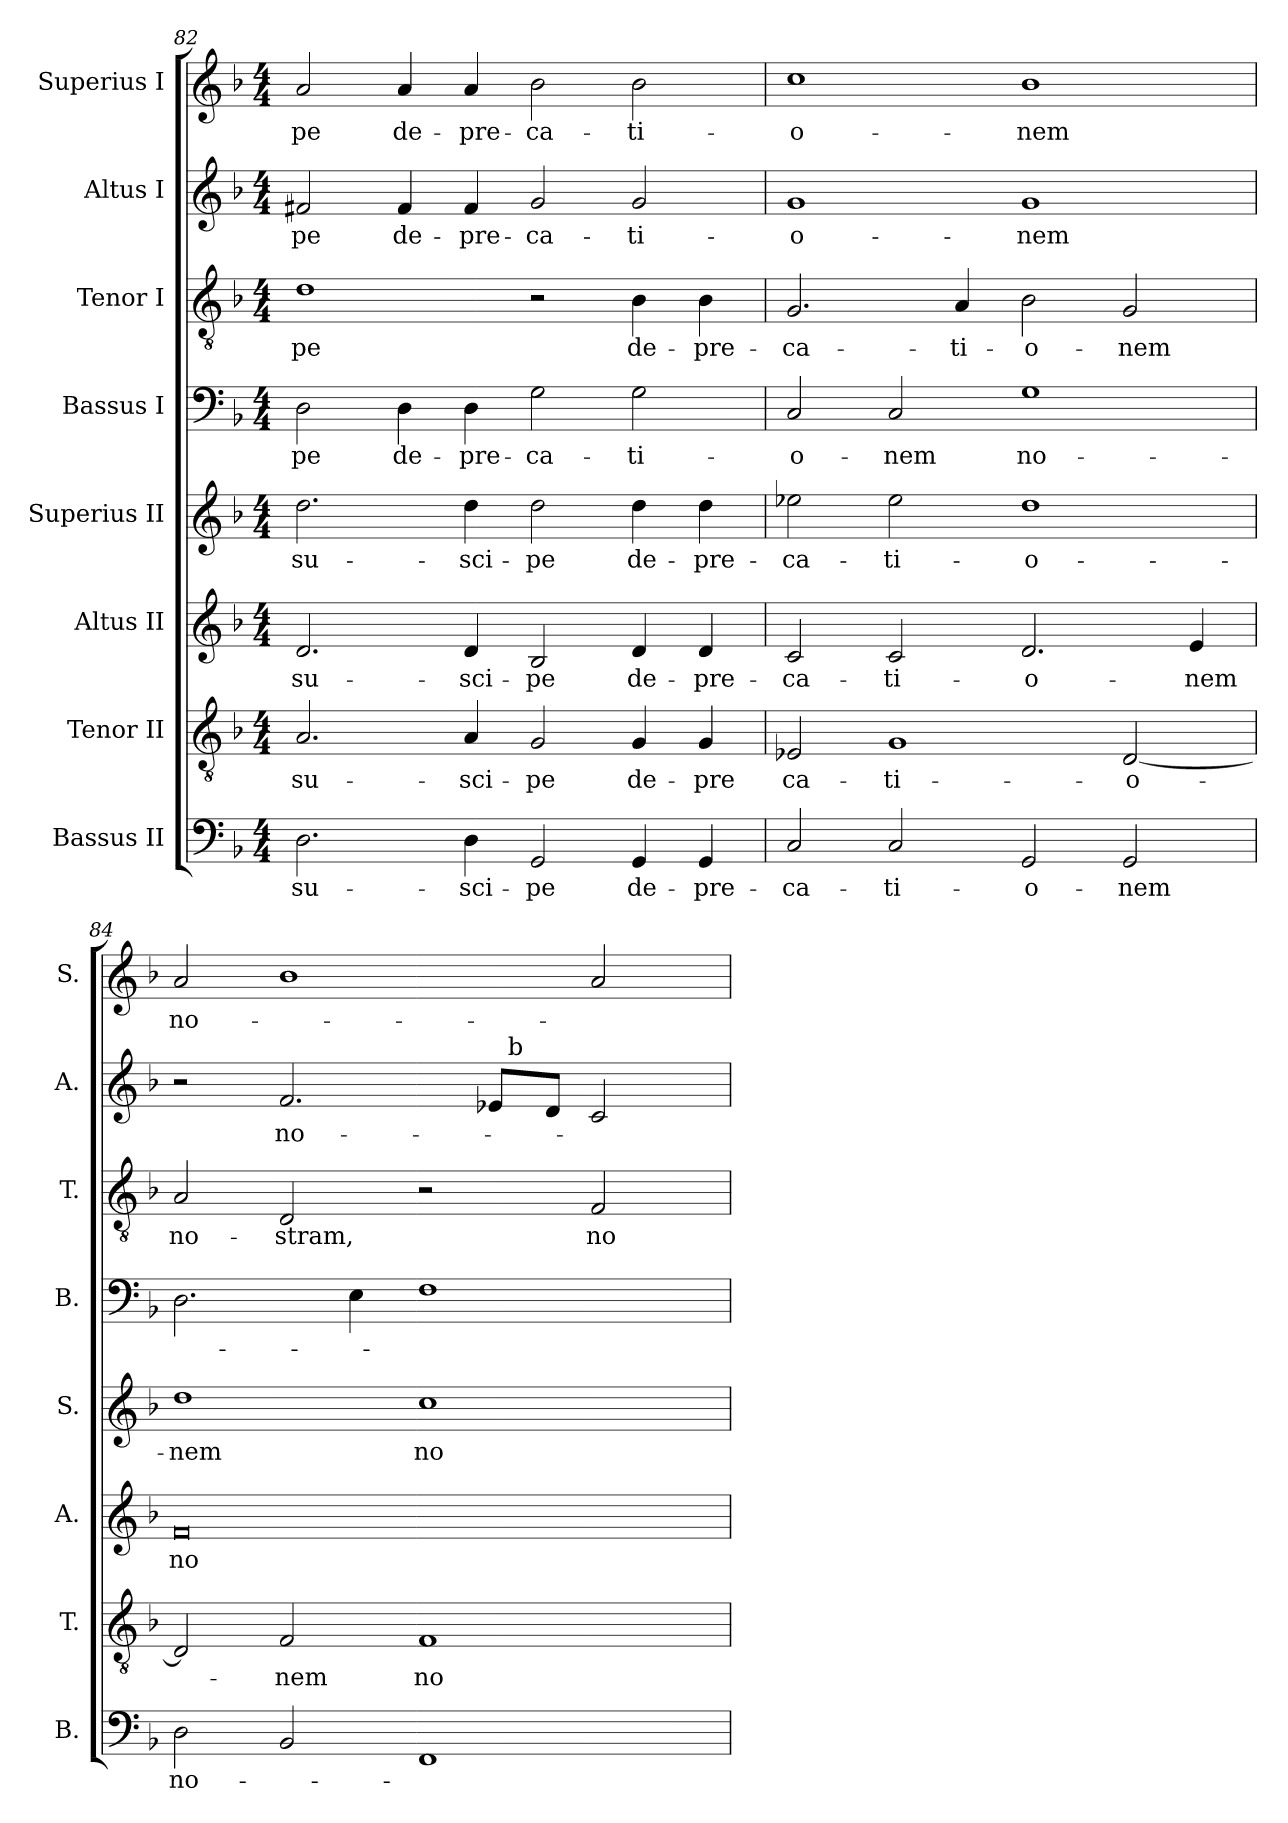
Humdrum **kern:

**kern	**text	**kern	**text	**kern	**text	**kern	**text	**kern	**text	**kern	**text	**kern	**text	**kern	**text
*part8	*part8	*part7	*part7	*part6	*part6	*part5	*part5	*part4	*part4	*part3	*part3	*part2	*part2	*part1	*part1
*staff8	*staff8	*staff7	*staff7	*staff6	*staff6	*staff5	*staff5	*staff4	*staff4	*staff3	*staff3	*staff2	*staff2	*staff1	*staff1
*I"Bassus II	*	*I"Tenor II	*	*I"Altus II	*	*I"Superius II	*	*I"Bassus I	*	*I"Tenor I	*	*I"Altus I	*	*I"Superius I	*
*I'B.	*	*I'T.	*	*I'A.	*	*I'S.	*	*I'B.	*	*I'T.	*	*I'A.	*	*I'S.	*
!!LO:PB:g=z
*clefF4	*	*clefGv2	*	*clefG2	*	*clefG2	*	*clefF4	*	*clefGv2	*	*clefG2	*	*clefG2	*
*	*	*ITrd7c12	*	*	*	*	*	*	*	*ITrd7c12	*	*	*	*	*
*k[b-]	*	*k[b-]	*	*k[b-]	*	*k[b-]	*	*k[b-]	*	*k[b-]	*	*k[b-]	*	*k[b-]	*
*d:	*	*d:	*	*d:	*	*d:	*	*d:	*	*d:	*	*d:	*	*d:	*
*M4/4	*	*M4/4	*	*M4/4	*	*M4/4	*	*M4/4	*	*M4/4	*	*M4/4	*	*M4/4	*
=82	=82	=82	=82	=82	=82	=82	=82	=82	=82	=82	=82	=82	=82	=82	=82
!	!LO:LY:b	!	!LO:LY:b	!	!LO:LY:b	!	!LO:LY:b	!	!LO:LY:b	!	!LO:LY:b	!	!LO:LY:b	!	!LO:LY:b
2.D\	su-	2.AA/	su-	2.d/	su-	2.dd\	su-	2D\	-pe	1D	-pe	2f#X/	-pe	2a/	-pe
!	!	!	!	!	!	!	!	!	!LO:LY:b	!	!	!	!LO:LY:b	!	!LO:LY:b
.	.	.	.	.	.	.	.	4D\	de-	.	.	4f#/	de-	4a/	de-
!	!LO:LY:b	!	!LO:LY:b	!	!LO:LY:b	!	!LO:LY:b	!	!LO:LY:b	!	!	!	!LO:LY:b	!	!LO:LY:b
4D\	-sci-	4AA/	-sci-	4d/	-sci-	4dd\	-sci-	4D\	-pre-	.	.	4f#/	-pre-	4a/	-pre-
!	!LO:LY:b	!	!LO:LY:b	!	!LO:LY:b	!	!LO:LY:b	!	!LO:LY:b	!	!	!	!LO:LY:b	!	!LO:LY:b
2GG/	-pe	2GG/	-pe	2B-/	-pe	2dd\	-pe	2G\	-ca-	2r	.	2g/	-ca-	2b-\	-ca-
!	!LO:LY:b	!	!LO:LY:b	!	!LO:LY:b	!	!LO:LY:b	!	!LO:LY:b	!	!LO:LY:b	!	!LO:LY:b	!	!LO:LY:b
4GG/	de-	4GG/	de-	4d/	de-	4dd\	de-	2G\	-ti-	4BB-\	de-	2g/	-ti-	2b-\	-ti-
!	!LO:LY:b	!	!LO:LY:b	!	!LO:LY:b	!	!LO:LY:b	!	!	!	!LO:LY:b	!	!	!	!
4GG/	-pre-	4GG/	-pre	4d/	-pre-	4dd\	-pre-	.	.	4BB-\	-pre-	.	.	.	.
=83	=83	=83	=83	=83	=83	=83	=83	=83	=83	=83	=83	=83	=83	=83	=83
!	!LO:LY:b	!	!LO:LY:b	!	!LO:LY:b	!	!LO:LY:b	!	!LO:LY:b	!	!LO:LY:b	!	!LO:LY:b	!	!LO:LY:b
2C/	-ca-	2EE-X/	ca-	2c/	-ca-	2ee-X\	-ca-	2C/	-o-	2.GG/	-ca-	1g	-o-	1cc	-o-
!	!LO:LY:b	!	!LO:LY:b	!	!LO:LY:b	!	!LO:LY:b	!	!LO:LY:b	!	!	!	!	!	!
2C/	-ti-	1GG	-ti-	2c/	-ti-	2ee-\	-ti-	2C/	-nem	.	.	.	.	.	.
!	!	!	!	!	!	!	!	!	!	!	!LO:LY:b	!	!	!	!
.	.	.	.	.	.	.	.	.	.	4AA/	-ti-	.	.	.	.
!	!LO:LY:b	!	!	!	!LO:LY:b	!	!LO:LY:b	!	!LO:LY:b	!	!LO:LY:b	!	!LO:LY:b	!	!LO:LY:b
2GG/	-o-	.	.	2.d/	-o-	1dd	-o-	1G	no-	2BB-\	-o-	1g	-nem	1b-	-nem
!	!LO:LY:b	!	!LO:LY:b	!	!	!	!	!	!	!	!LO:LY:b	!	!	!	!
2GG/	-nem	[<2DD/	-o-	.	.	.	.	.	.	2GG/	-nem	.	.	.	.
!	!	!	!	!	!LO:LY:b	!	!	!	!	!	!	!	!	!	!
.	.	.	.	4e/	-nem	.	.	.	.	.	.	.	.	.	.
=84	=84	=84	=84	=84	=84	=84	=84	=84	=84	=84	=84	=84	=84	=84	=84
!	!LO:LY:b	!	!	!	!LO:LY:b	!	!LO:LY:b	!	!	!	!LO:LY:b	!	!	!	!LO:LY:b
*	*	*	*	*	*	*	*	*	*	*	*	*^	*	*	*
2D\	no-	2DD/]	.	0f	no-	1dd	-nem	2.D\	.	2AA/	no-	2r	1ryy	.	2a/	no-
!	!	!	!LO:LY:b	!	!	!	!	!	!	!	!LO:LY:b	!	!	!LO:LY:b	!	!
2BB-/	.	2FF/	-nem	.	.	.	.	.	.	2DD/	-stram,	2.f/	.	no-	1b-	.
.	.	.	.	.	.	.	.	4E\	.	.	.	.	.	.	.	.
!	!	!	!LO:LY:b	!	!	!	!LO:LY:b	!	!	!	!	!	!	!	!	!
1FF	.	1FF	no-	.	.	1cc	no-	1F	.	2r	.	.	4ryy	.	.	.
.	.	.	.	.	.	.	.	.	.	.	.	8e-/L	32ryy	.	.	.
!	!	!	!	!	!	!	!	!	!	!	!	!	!LO:TX:a:t=b	!	!	!
.	.	.	.	.	.	.	.	.	.	.	.	.	2ryy	.	.	.
.	.	.	.	.	.	.	.	.	.	.	.	8d/J	.	.	.	.
!	!	!	!	!	!	!	!	!	!	!	!LO:LY:b	!	!	!	!	!
.	.	.	.	.	.	.	.	.	.	2FF/	no-	2c/	.	.	2a/	.
.	.	.	.	.	.	.	.	.	.	.	.	.	8..ryy	.	.	.
*	*	*	*	*	*	*	*	*	*	*	*	*v	*v	*	*	*
=	=	=	=	=	=	=	=	=	=	=	=	=	=	=	=
*-	*-	*-	*-	*-	*-	*-	*-	*-	*-	*-	*-	*-	*-	*-	*-
